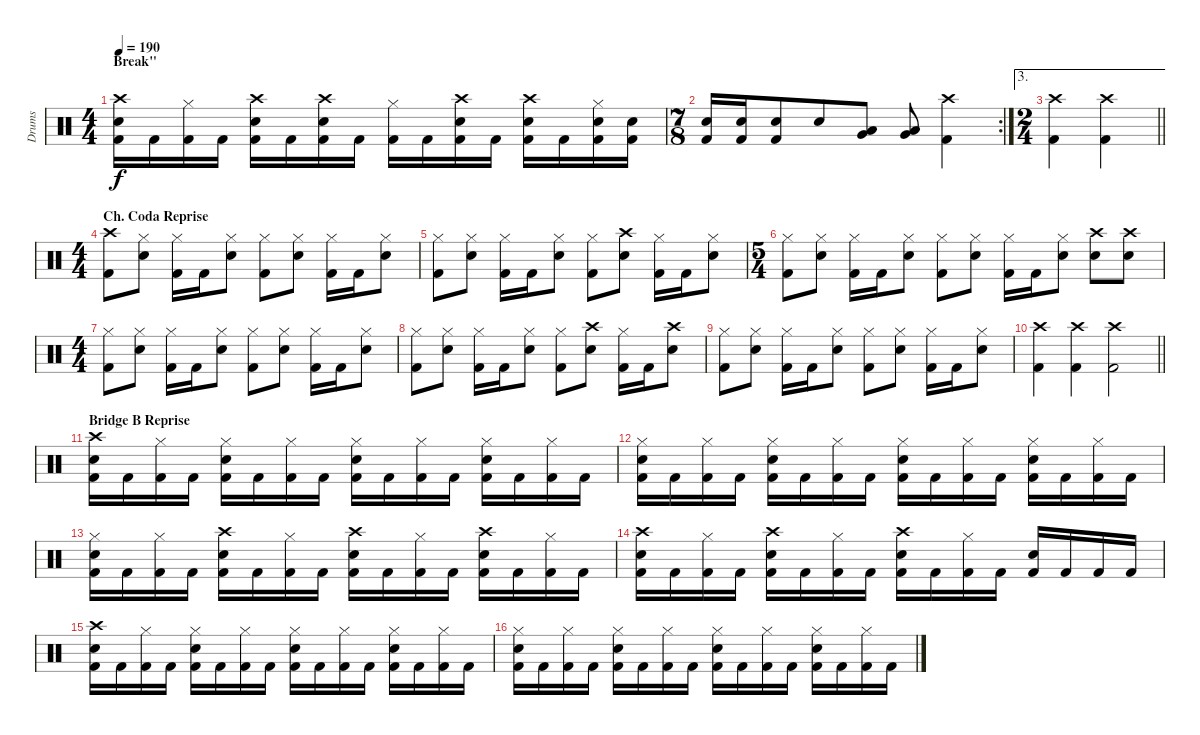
\track ("Drums" "Drums") {instrument percussion}
\staff {score}
\articulation defaults
\ts (4 4)
\section ("" "Break''")
\tempo 190
\clef neutral
\ks c
("Crash high (hit)" "Snare (hit) 2" "Kick (hit) 2").16{dy f} "Kick (hit) 2".16 ("Hi-Hat (closed)" "Kick (hit) 2").16 "Kick (hit) 2".16 ("Crash high (hit)" "Snare (hit) 2" "Kick (hit) 2").16 "Kick (hit) 2".16 ("Crash high (hit)" "Snare (hit) 2" "Kick (hit) 2").16 "Kick (hit) 2".16 ("Hi-Hat (closed)" "Kick (hit) 2").16 "Kick (hit) 2".16 ("Crash high (hit)" "Snare (hit) 2" "Kick (hit) 2").16 "Kick (hit) 2".16 ("Crash high (hit)" "Snare (hit) 2" "Kick (hit) 2").16 "Kick (hit) 2".16 ("Hi-Hat (closed)" "Snare (hit) 2" "Kick (hit) 2").16 ("Snare (hit) 2" "Kick (hit) 2").16 |
\rc 2
\ts (7 8)
("Snare (hit) 2" "Kick (hit) 2").16 ("Snare (hit) 2" "Kick (hit) 2").16 ("Snare (hit) 2" "Kick (hit) 2").8 "Snare (hit) 2".8 ("Very Low Tom (hit)" "Low Floor Tom (hit)").8 ("Very Low Tom (hit)" "Low Floor Tom (hit)").8 ("Crash high (hit)" "Kick (hit) 2").4 |
\ae 3
\ts (2 4)
\barLineRight lightlight
("Crash high (hit)" "Kick (hit) 2").4 ("Crash high (hit)" "Kick (hit) 2").4 |
\ts (4 4)
\section ("" "Ch. Coda Reprise")
("Crash high (hit)" "Kick (hit) 2").8 ("Hi-Hat (closed)" "Snare (hit) 2").8 ("Hi-Hat (closed)" "Kick (hit) 2").16 "Kick (hit) 2".16 ("Hi-Hat (closed)" "Snare (hit) 2").8 ("Hi-Hat (closed)" "Kick (hit) 2").8 ("Hi-Hat (closed)" "Snare (hit) 2").8 ("Hi-Hat (closed)" "Kick (hit) 2").16 "Kick (hit) 2".16 ("Hi-Hat (closed)" "Snare (hit) 2").8 |
("Hi-Hat (closed)" "Kick (hit) 2").8 ("Hi-Hat (closed)" "Snare (hit) 2").8 ("Hi-Hat (closed)" "Kick (hit) 2").16 "Kick (hit) 2".16 ("Hi-Hat (closed)" "Snare (hit) 2").8 ("Hi-Hat (closed)" "Kick (hit) 2").8 ("Crash high (hit)" "Snare (hit) 2").8 ("Hi-Hat (closed)" "Kick (hit) 2").16 "Kick (hit) 2".16 ("Hi-Hat (closed)" "Snare (hit) 2").8 |
\ts (5 4)
("Hi-Hat (closed)" "Kick (hit) 2").8 ("Hi-Hat (closed)" "Snare (hit) 2").8 ("Hi-Hat (closed)" "Kick (hit) 2").16 "Kick (hit) 2".16 ("Hi-Hat (closed)" "Snare (hit) 2").8 ("Hi-Hat (closed)" "Kick (hit) 2").8 ("Hi-Hat (closed)" "Snare (hit) 2").8 ("Hi-Hat (closed)" "Kick (hit) 2").16 "Kick (hit) 2".16 ("Hi-Hat (closed)" "Snare (hit) 2").8 ("Crash high (hit)" "Snare (hit) 2").8 ("Crash high (hit)" "Snare (hit) 2").8 |
\ts (4 4)
("Hi-Hat (closed)" "Kick (hit) 2").8 ("Hi-Hat (closed)" "Snare (hit) 2").8 ("Hi-Hat (closed)" "Kick (hit) 2").16 "Kick (hit) 2".16 ("Hi-Hat (closed)" "Snare (hit) 2").8 ("Hi-Hat (closed)" "Kick (hit) 2").8 ("Hi-Hat (closed)" "Snare (hit) 2").8 ("Hi-Hat (closed)" "Kick (hit) 2").16 "Kick (hit) 2".16 ("Hi-Hat (closed)" "Snare (hit) 2").8 |
("Hi-Hat (closed)" "Kick (hit) 2").8 ("Hi-Hat (closed)" "Snare (hit) 2").8 ("Hi-Hat (closed)" "Kick (hit) 2").16 "Kick (hit) 2".16 ("Hi-Hat (closed)" "Snare (hit) 2").8 ("Hi-Hat (closed)" "Kick (hit) 2").8 ("Crash high (hit)" "Snare (hit) 2").8 ("Hi-Hat (closed)" "Kick (hit) 2").16 "Kick (hit) 2".16 ("Crash high (hit)" "Snare (hit) 2").8 |
("Hi-Hat (closed)" "Kick (hit) 2").8 ("Hi-Hat (closed)" "Snare (hit) 2").8 ("Hi-Hat (closed)" "Kick (hit) 2").16 "Kick (hit) 2".16 ("Hi-Hat (closed)" "Snare (hit) 2").8 ("Hi-Hat (closed)" "Kick (hit) 2").8 ("Hi-Hat (closed)" "Snare (hit) 2").8 ("Hi-Hat (closed)" "Kick (hit) 2").16 "Kick (hit) 2".16 ("Hi-Hat (closed)" "Snare (hit) 2").8 |
\barLineRight lightlight
("Crash high (hit)" "Kick (hit) 2").4 ("Crash high (hit)" "Kick (hit) 2").4 ("Crash high (hit)" "Kick (hit) 2").2 |
\section ("" "Bridge B Reprise")
("Crash high (hit)" "Snare (hit) 2" "Kick (hit) 2").16 "Kick (hit) 2".16 ("Hi-Hat (closed)" "Kick (hit) 2").16 "Kick (hit) 2".16 ("Hi-Hat (closed)" "Snare (hit) 2" "Kick (hit) 2").16 "Kick (hit) 2".16 ("Hi-Hat (closed)" "Kick (hit) 2").16 "Kick (hit) 2".16 ("Hi-Hat (closed)" "Snare (hit) 2" "Kick (hit) 2").16 "Kick (hit) 2".16 ("Hi-Hat (closed)" "Kick (hit) 2").16 "Kick (hit) 2".16 ("Hi-Hat (closed)" "Snare (hit) 2" "Kick (hit) 2").16 "Kick (hit) 2".16 ("Hi-Hat (closed)" "Kick (hit) 2").16 "Kick (hit) 2".16 |
("Hi-Hat (closed)" "Snare (hit) 2" "Kick (hit) 2").16 "Kick (hit) 2".16 ("Hi-Hat (closed)" "Kick (hit) 2").16 "Kick (hit) 2".16 ("Hi-Hat (closed)" "Snare (hit) 2" "Kick (hit) 2").16 "Kick (hit) 2".16 ("Hi-Hat (closed)" "Kick (hit) 2").16 "Kick (hit) 2".16 ("Hi-Hat (closed)" "Snare (hit) 2" "Kick (hit) 2").16 "Kick (hit) 2".16 ("Hi-Hat (closed)" "Kick (hit) 2").16 "Kick (hit) 2".16 ("Hi-Hat (closed)" "Snare (hit) 2" "Kick (hit) 2").16 "Kick (hit) 2".16 ("Hi-Hat (closed)" "Kick (hit) 2").16 "Kick (hit) 2".16 |
("Hi-Hat (closed)" "Snare (hit) 2" "Kick (hit) 2").16 "Kick (hit) 2".16 ("Hi-Hat (closed)" "Kick (hit) 2").16 "Kick (hit) 2".16 ("Crash high (hit)" "Snare (hit) 2" "Kick (hit) 2").16 "Kick (hit) 2".16 ("Hi-Hat (closed)" "Kick (hit) 2").16 "Kick (hit) 2".16 ("Crash high (hit)" "Snare (hit) 2" "Kick (hit) 2").16 "Kick (hit) 2".16 ("Hi-Hat (closed)" "Kick (hit) 2").16 "Kick (hit) 2".16 ("Crash high (hit)" "Snare (hit) 2" "Kick (hit) 2").16 "Kick (hit) 2".16 ("Hi-Hat (closed)" "Kick (hit) 2").16 "Kick (hit) 2".16 |
("Crash high (hit)" "Snare (hit) 2" "Kick (hit) 2").16 "Kick (hit) 2".16 ("Hi-Hat (closed)" "Kick (hit) 2").16 "Kick (hit) 2".16 ("Crash high (hit)" "Snare (hit) 2" "Kick (hit) 2").16 "Kick (hit) 2".16 ("Hi-Hat (closed)" "Kick (hit) 2").16 "Kick (hit) 2".16 ("Crash high (hit)" "Snare (hit) 2" "Kick (hit) 2").16 "Kick (hit) 2".16 ("Hi-Hat (closed)" "Kick (hit) 2").16 "Kick (hit) 2".16 ("Snare (hit) 2" "Kick (hit) 2").16 "Kick (hit) 2".16 "Kick (hit) 2".16 "Kick (hit) 2".16 |
("Crash high (hit)" "Snare (hit) 2" "Kick (hit) 2").16 "Kick (hit) 2".16 ("Hi-Hat (closed)" "Kick (hit) 2").16 "Kick (hit) 2".16 ("Hi-Hat (closed)" "Snare (hit) 2" "Kick (hit) 2").16 "Kick (hit) 2".16 ("Hi-Hat (closed)" "Kick (hit) 2").16 "Kick (hit) 2".16 ("Hi-Hat (closed)" "Snare (hit) 2" "Kick (hit) 2").16 "Kick (hit) 2".16 ("Hi-Hat (closed)" "Kick (hit) 2").16 "Kick (hit) 2".16 ("Hi-Hat (closed)" "Snare (hit) 2" "Kick (hit) 2").16 "Kick (hit) 2".16 ("Hi-Hat (closed)" "Kick (hit) 2").16 "Kick (hit) 2".16 |
("Hi-Hat (closed)" "Snare (hit) 2" "Kick (hit) 2").16 "Kick (hit) 2".16 ("Hi-Hat (closed)" "Kick (hit) 2").16 "Kick (hit) 2".16 ("Hi-Hat (closed)" "Snare (hit) 2" "Kick (hit) 2").16 "Kick (hit) 2".16 ("Hi-Hat (closed)" "Kick (hit) 2").16 "Kick (hit) 2".16 ("Hi-Hat (closed)" "Snare (hit) 2" "Kick (hit) 2").16 "Kick (hit) 2".16 ("Hi-Hat (closed)" "Kick (hit) 2").16 "Kick (hit) 2".16 ("Hi-Hat (closed)" "Snare (hit) 2" "Kick (hit) 2").16 "Kick (hit) 2".16 ("Hi-Hat (closed)" "Kick (hit) 2").16 "Kick (hit) 2".16
